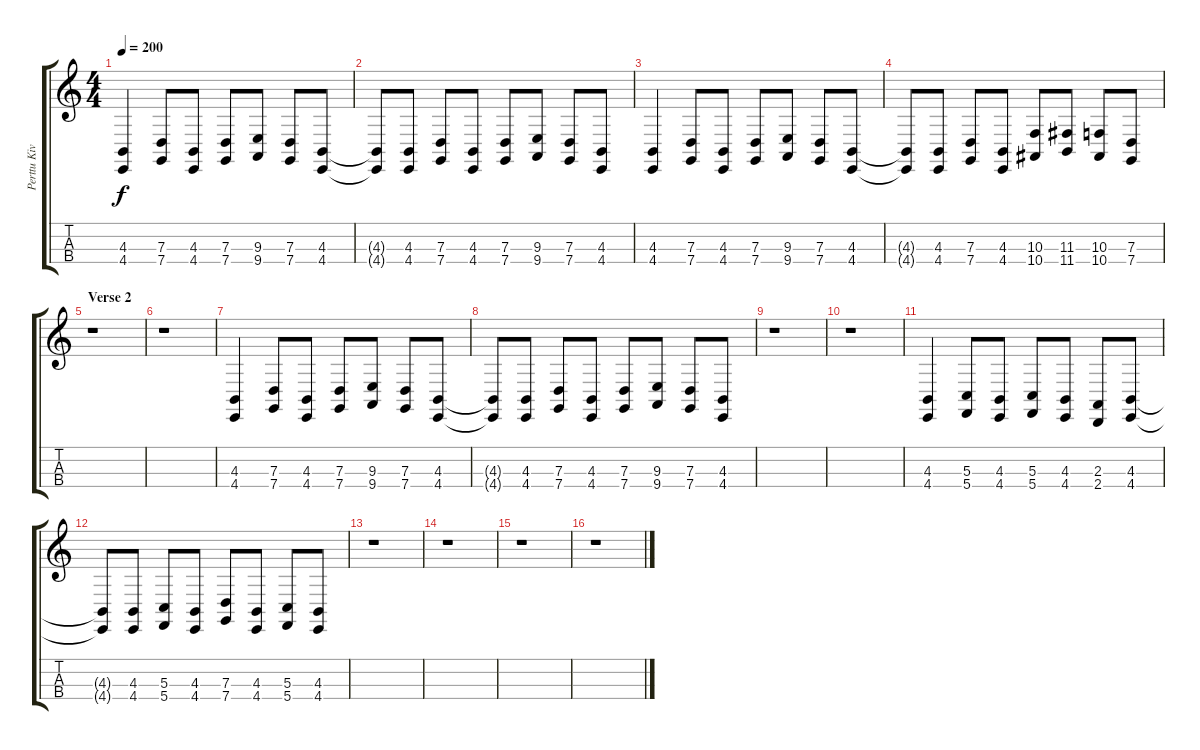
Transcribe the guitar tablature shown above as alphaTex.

\track ("Perttu Kivilaakso" "Perttu Kiv") {instrument cello}
\staff {score tabs}
\tuning (G3 D3 G2 C2) {hide}
\ts (4 4)
\tempo 200
\clef g2
\ks c
(4.3 4.4).4{dy f} (7.3 7.4).8 (4.3 4.4).8 (7.3 7.4).8 (9.3 9.4).8 (7.3 7.4).8 (4.3 4.4).8 |
(4.3{t} 4.4{t}).8 (4.3 4.4).8 (7.3 7.4).8 (4.3 4.4).8 (7.3 7.4).8 (9.3 9.4).8 (7.3 7.4).8 (4.3 4.4).8 |
(4.3 4.4).4 (7.3 7.4).8 (4.3 4.4).8 (7.3 7.4).8 (9.3 9.4).8 (7.3 7.4).8 (4.3 4.4).8 |
(4.3{t} 4.4{t}).8 (4.3 4.4).8 (7.3 7.4).8 (4.3 4.4).8 (10.3 10.4).8 (11.3 11.4).8 (10.3 10.4).8 (7.3 7.4).8 |
\section ("" "Verse 2")
r.1 |
r.1 |
(4.3 4.4).4 (7.3 7.4).8 (4.3 4.4).8 (7.3 7.4).8 (9.3 9.4).8 (7.3 7.4).8 (4.3 4.4).8 |
(4.3{t} 4.4{t}).8 (4.3 4.4).8 (7.3 7.4).8 (4.3 4.4).8 (7.3 7.4).8 (9.3 9.4).8 (7.3 7.4).8 (4.3 4.4).8 |
r.1 |
r.1 |
(4.3 4.4).4 (5.3 5.4).8 (4.3 4.4).8 (5.3 5.4).8 (4.3 4.4).8 (2.3 2.4).8 (4.3 4.4).8 |
(4.3{t} 4.4{t}).8 (4.3 4.4).8 (5.3 5.4).8 (4.3 4.4).8 (7.3 7.4).8 (4.3 4.4).8 (5.3 5.4).8 (4.3 4.4).8 |
r.1 |
r.1 |
r.1 |
r.1
